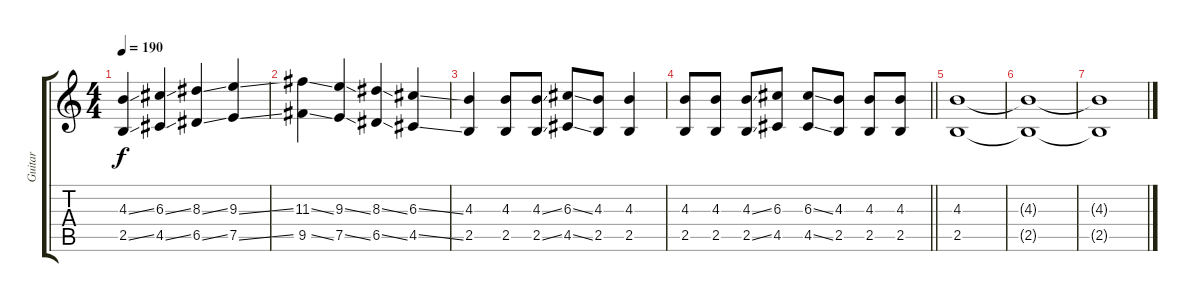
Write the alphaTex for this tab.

\track ("Guitar" "Guitar") {instrument overdrivenguitar}
\staff {score tabs}
\tuning (E4 B3 G3 D3 A2 E2) {hide}
\ts (4 4)
\tempo 190
\clef g2
\ks c
(4.3{ss} 2.5{ss}).4{dy f} (6.3{ss} 4.5{ss}).4 (8.3{ss} 6.5{ss}).4 (9.3{ss} 7.5{ss}).4 |
(11.3{ss} 9.5{ss}).4 (9.3{ss} 7.5{ss}).4 (8.3{ss} 6.5{ss}).4 (6.3{ss} 4.5{ss}).4 |
(4.3 2.5).4 (4.3 2.5).8 (4.3{ss} 2.5{ss}).8 (6.3{ss} 4.5{ss}).8 (4.3 2.5).8 (4.3 2.5).4 |
\barLineRight lightlight
(4.3 2.5).8 (4.3 2.5).8 (4.3{ss} 2.5{ss}).8 (6.3 4.5).8 (6.3{ss} 4.5{ss}).8 (4.3 2.5).8 (4.3 2.5).8 (4.3 2.5).8 |
(4.3 2.5).1{volume 3} |
(4.3{t} 2.5{t}).1 |
(4.3{t} 2.5{t}).1
